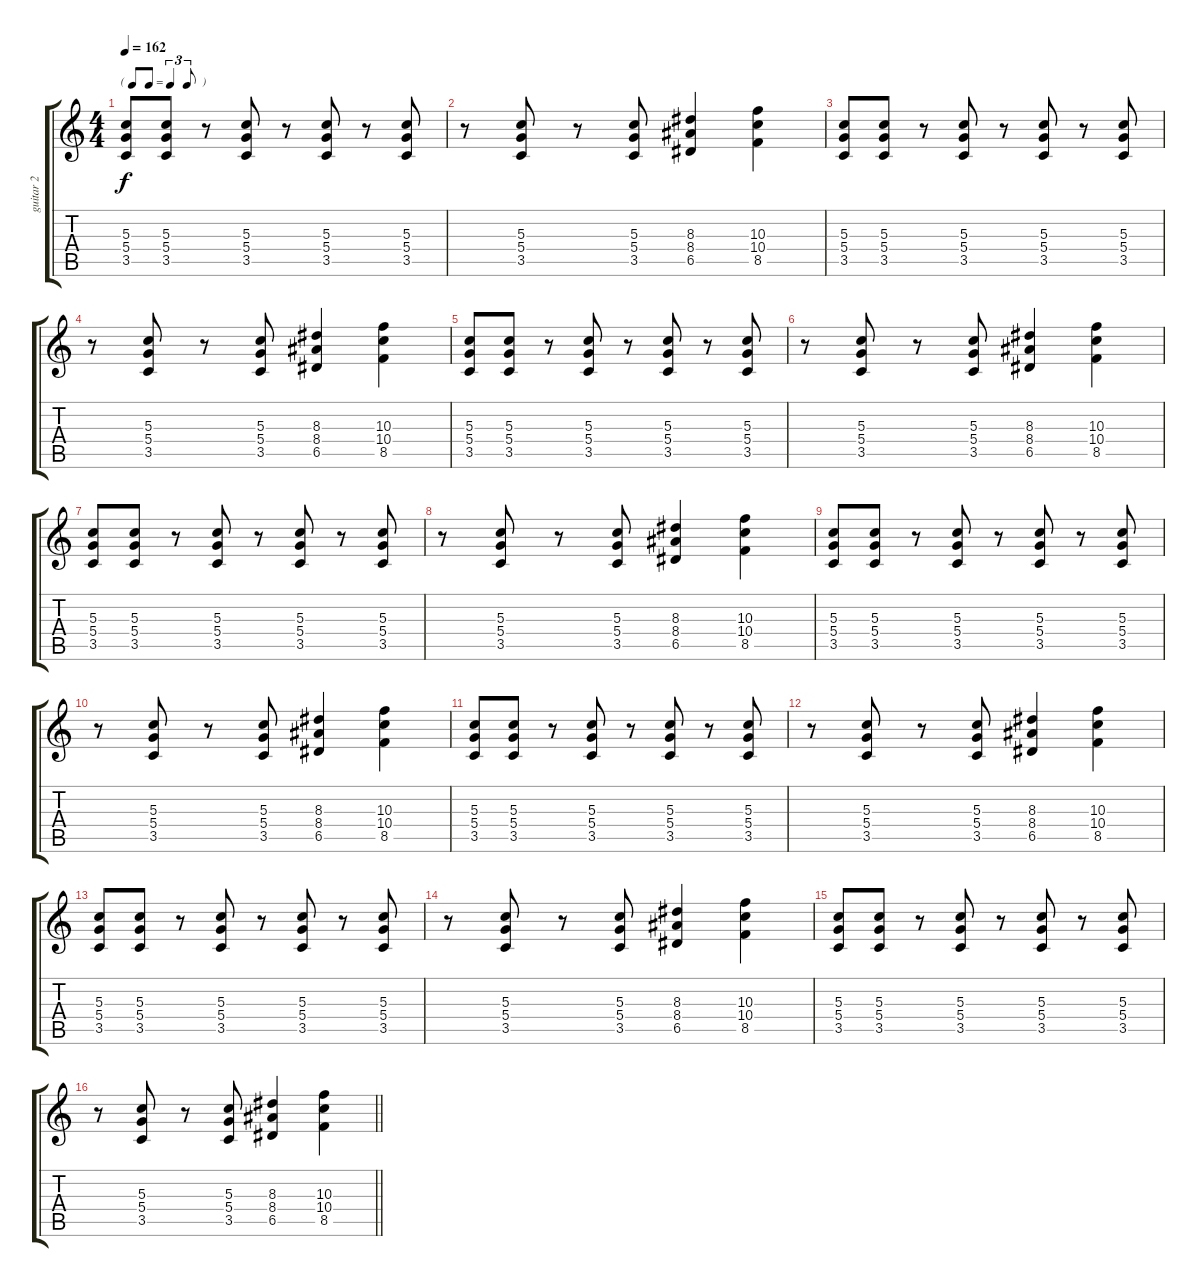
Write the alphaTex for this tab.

\track ("guitar 2" "guitar 2") {instrument overdrivenguitar}
\staff {score tabs}
\tuning (E4 B3 G3 D3 A2 E2) {hide}
\ts (4 4)
\tf triplet8th
\tempo 162
\clef g2
\ks c
(5.3 5.4 3.5).8{dy f} (5.3 5.4 3.5).8 r.8 (5.3 5.4 3.5).8 r.8 (5.3 5.4 3.5).8 r.8 (5.3 5.4 3.5).8 |
r.8 (5.3 5.4 3.5).8 r.8 (5.3 5.4 3.5).8 (8.3 8.4 6.5).4 (10.3 10.4 8.5).4 |
(5.3 5.4 3.5).8 (5.3 5.4 3.5).8 r.8 (5.3 5.4 3.5).8 r.8 (5.3 5.4 3.5).8 r.8 (5.3 5.4 3.5).8 |
r.8 (5.3 5.4 3.5).8 r.8 (5.3 5.4 3.5).8 (8.3 8.4 6.5).4 (10.3 10.4 8.5).4 |
(5.3 5.4 3.5).8 (5.3 5.4 3.5).8 r.8 (5.3 5.4 3.5).8 r.8 (5.3 5.4 3.5).8 r.8 (5.3 5.4 3.5).8 |
r.8 (5.3 5.4 3.5).8 r.8 (5.3 5.4 3.5).8 (8.3 8.4 6.5).4 (10.3 10.4 8.5).4 |
(5.3 5.4 3.5).8 (5.3 5.4 3.5).8 r.8 (5.3 5.4 3.5).8 r.8 (5.3 5.4 3.5).8 r.8 (5.3 5.4 3.5).8 |
r.8 (5.3 5.4 3.5).8 r.8 (5.3 5.4 3.5).8 (8.3 8.4 6.5).4 (10.3 10.4 8.5).4 |
(5.3 5.4 3.5).8 (5.3 5.4 3.5).8 r.8 (5.3 5.4 3.5).8 r.8 (5.3 5.4 3.5).8 r.8 (5.3 5.4 3.5).8 |
r.8 (5.3 5.4 3.5).8 r.8 (5.3 5.4 3.5).8 (8.3 8.4 6.5).4 (10.3 10.4 8.5).4 |
(5.3 5.4 3.5).8 (5.3 5.4 3.5).8 r.8 (5.3 5.4 3.5).8 r.8 (5.3 5.4 3.5).8 r.8 (5.3 5.4 3.5).8 |
r.8 (5.3 5.4 3.5).8 r.8 (5.3 5.4 3.5).8 (8.3 8.4 6.5).4 (10.3 10.4 8.5).4 |
(5.3 5.4 3.5).8 (5.3 5.4 3.5).8 r.8 (5.3 5.4 3.5).8 r.8 (5.3 5.4 3.5).8 r.8 (5.3 5.4 3.5).8 |
r.8 (5.3 5.4 3.5).8 r.8 (5.3 5.4 3.5).8 (8.3 8.4 6.5).4 (10.3 10.4 8.5).4 |
(5.3 5.4 3.5).8 (5.3 5.4 3.5).8 r.8 (5.3 5.4 3.5).8 r.8 (5.3 5.4 3.5).8 r.8 (5.3 5.4 3.5).8 |
\barLineRight lightlight
r.8 (5.3 5.4 3.5).8 r.8 (5.3 5.4 3.5).8 (8.3 8.4 6.5).4 (10.3 10.4 8.5).4
